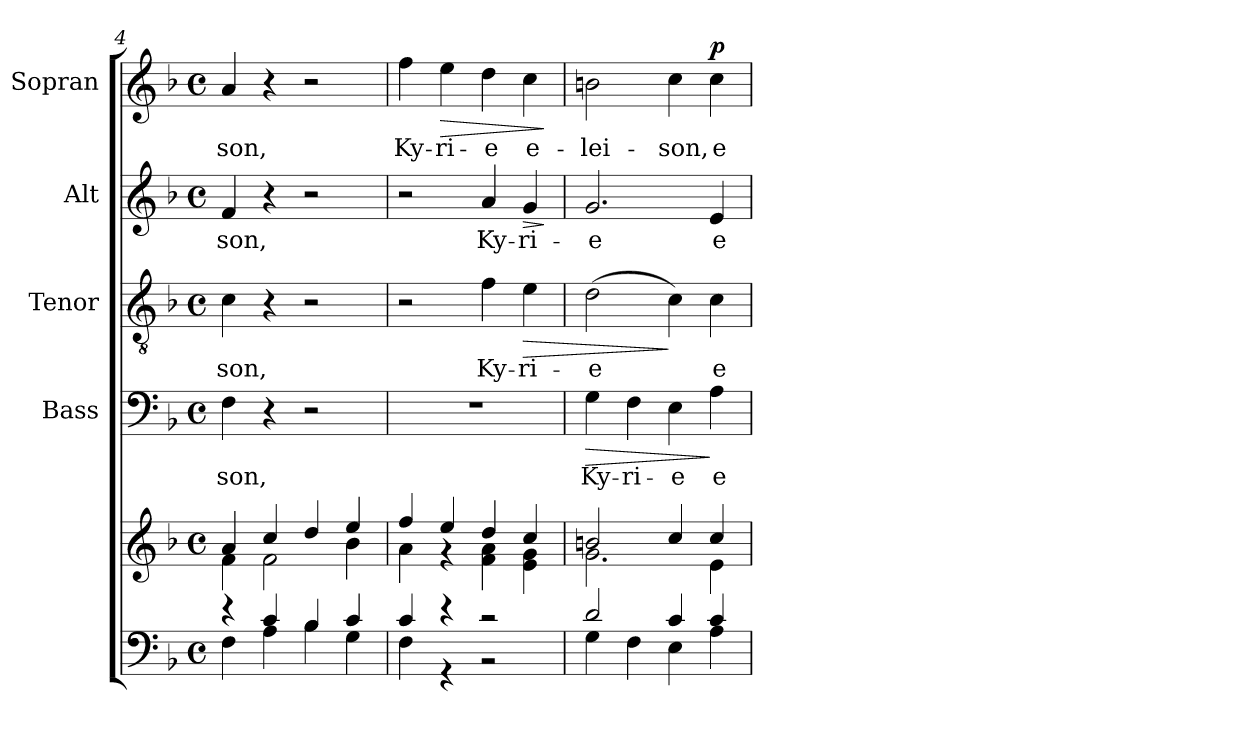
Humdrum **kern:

**kern	**kern	**kern	**text	**dynam	**kern	**text	**dynam	**kern	**text	**dynam	**kern	**text	**dynam
*part5	*part5	*part4	*part4	*part4	*part3	*part3	*part3	*part2	*part2	*part2	*part1	*part1	*part1
*staff6	*staff5	*staff4	*staff4	*staff4	*staff3	*staff3	*staff3	*staff2	*staff2	*staff2	*staff1	*staff1	*staff1
*	*	*I"Bass	*	*	*I"Tenor	*	*	*I"Alt	*	*	*I"Sopran	*	*
*	*	*I'B.	*	*	*I'T.	*	*	*I'A.	*	*	*I'S.	*	*
*clefF4	*clefG2	*clefF4	*	*	*clefGv2	*	*	*clefG2	*	*	*clefG2	*	*
*k[b-]	*k[b-]	*k[b-]	*	*	*k[b-]	*	*	*k[b-]	*	*	*k[b-]	*	*
*F:	*F:	*F:	*	*	*F:	*	*	*F:	*	*	*F:	*	*
*M4/4	*M4/4	*M4/4	*	*	*M4/4	*	*	*M4/4	*	*	*M4/4	*	*
*met(c)	*met(c)	*met(c)	*	*	*met(c)	*	*	*met(c)	*	*	*met(c)	*	*
=4	=4	=4	=4	=4	=4	=4	=4	=4	=4	=4	=4	=4	=4
*^	*^	*	*	*	*	*	*	*	*	*	*	*	*
!	!	!	!	!	!LO:LY:b	!	!	!LO:LY:b	!	!	!LO:LY:b	!	!	!LO:LY:b	!
4rd	4F\	4a/	4f\	4F\	-son,	.	4c\	-son,	.	4f/	-son,	.	4a/	-son,	.
4c/	4A\	4cc/	2f\	4r	.	.	4r	.	.	4r	.	.	4r	.	.
4B-/	4B-\	4dd/	.	2r	.	.	2r	.	.	2r	.	.	2r	.	.
4c/	4G\	4ee/	4b-\	.	.	.	.	.	.	.	.	.	.	.	.
=5	=5	=5	=5	=5	=5	=5	=5	=5	=5	=5	=5	=5	=5	=5	=5
!	!	!	!	!	!	!	!	!	!	!	!	!	!	!LO:LY:b	!
4c/	4F\	4ff/	4a\	1r	.	.	2r	.	.	2r	.	.	4ff\	Ky-	.
!	!	!	!	!	!	!	!	!	!	!	!	!	!	!LO:LY:b	!LO:HP:b
4r	4r	4ee/	4rg	.	.	.	.	.	.	.	.	.	4ee\	-ri-	>
!	!	!	!	!	!	!	!	!LO:LY:b	!	!	!LO:LY:b	!	!	!LO:LY:b	!
2r	2r	4dd/	4f\ 4a\	.	.	.	4f\	Ky-	.	4a/	Ky-	.	4dd\	-e	.
!	!	!	!	!	!	!	!	!LO:LY:b	!LO:HP:b	!	!LO:LY:b	!LO:HP:b	!	!LO:LY:b	!
.	.	4cc/	4e\ 4g\	.	.	.	4e\	-ri-	>	4g/	-ri-	>	4cc\	e-	.
*v	*v	*	*	*	*	*	*	*	*	*	*	*	*	*	*
*	*v	*v	*	*	*	*	*	*	*	*	*	*	*	*
.	.	.	.	.	.	.	.	.	.	]	.	.	]
=6	=6	=6	=6	=6	=6	=6	=6	=6	=6	=6	=6	=6	=6
*^	*^	*	*	*	*	*	*	*	*	*	*	*	*
!	!	!	!	!	!LO:LY:b	!LO:HP:b	!	!LO:LY:b	!	!	!LO:LY:b	!	!	!LO:LY:b	!
2d/	4G\	2bn/	2.g\	4G\	Ky-	>	(>2d\	-e	.	2.g/	-e	.	2bn\	-lei-	.
!	!	!	!	!	!LO:LY:b	!	!	!	!	!	!	!	!	!	!
.	4F\	.	.	4F\	-ri-	.	.	.	.	.	.	.	.	.	.
!	!	!	!	!	!LO:LY:b	!	!	!	!	!	!	!	!	!LO:LY:b	!
4c/	4E\	4cc/	.	4E\	-e	.	4c\)	.	]	.	.	.	4cc\	-son,	.
!	!	!	!	!	!LO:LY:b	!	!	!LO:LY:b	!	!	!LO:LY:b	!	!	!LO:LY:b	!LO:DY:a
4c/	4A\	4cc/	4e\	4A\	e-	]	4c\	e-	.	4e/	e-	.	4cc\	e-	p
*v	*v	*	*	*	*	*	*	*	*	*	*	*	*	*	*
*	*v	*v	*	*	*	*	*	*	*	*	*	*	*	*
=	=	=	=	=	=	=	=	=	=	=	=	=	=
*-	*-	*-	*-	*-	*-	*-	*-	*-	*-	*-	*-	*-	*-
